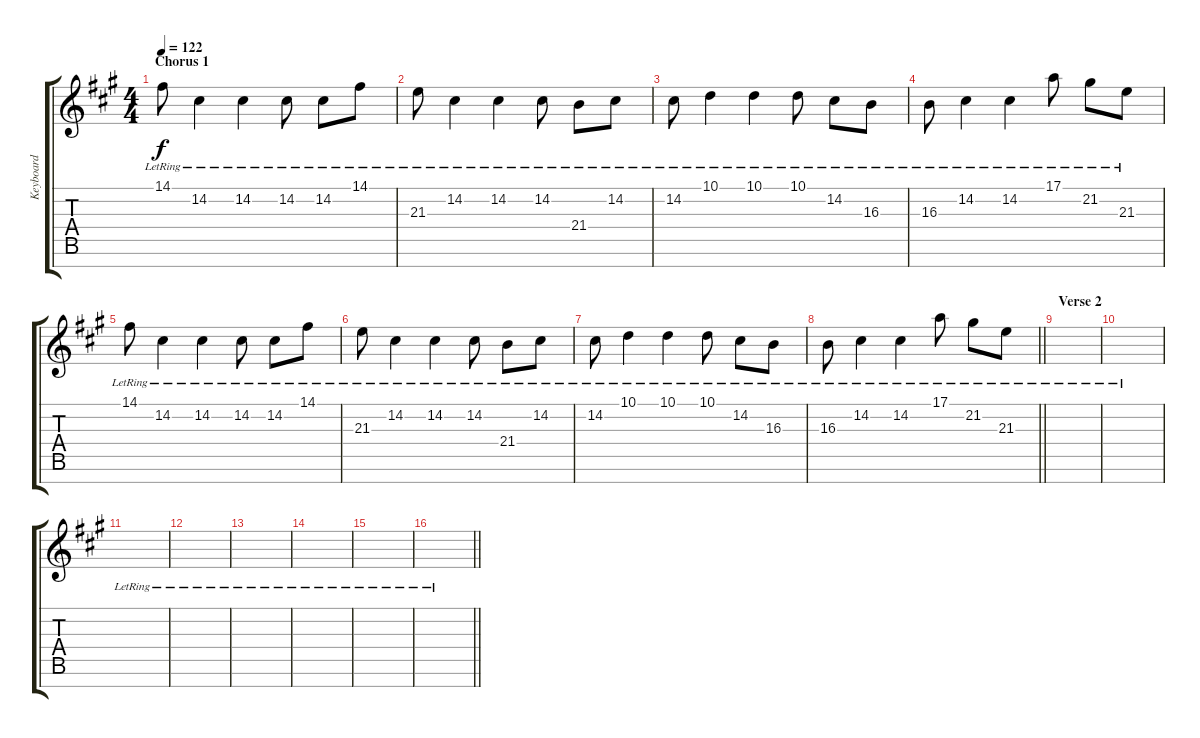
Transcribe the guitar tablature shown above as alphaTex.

\track ("Keyboard" "Keyboard") {instrument acousticgrandpiano}
\staff {score tabs}
\tuning (E4 B3 G3 D3 A2 E2 B1) {hide}
\ts (4 4)
\section ("" "Chorus 1")
\tempo 122
\clef g2
\ks f#minor
14.1{lr}.8{dy f} 14.2{lr}.4 14.2{lr}.4 14.2{lr}.8 14.2{lr}.8 14.1{lr}.8 |
21.3{lr}.8 14.2{lr}.4 14.2{lr}.4 14.2{lr}.8 21.4{lr}.8 14.2{lr}.8 |
14.2{lr}.8 10.1{lr}.4 10.1{lr}.4 10.1{lr}.8 14.2{lr}.8 16.3{lr}.8 |
16.3{lr}.8 14.2{lr}.4 14.2{lr}.4 17.1{lr}.8 21.2{lr}.8 21.3{lr}.8 |
14.1{lr}.8 14.2{lr}.4 14.2{lr}.4 14.2{lr}.8 14.2{lr}.8 14.1{lr}.8 |
21.3{lr}.8 14.2{lr}.4 14.2{lr}.4 14.2{lr}.8 21.4{lr}.8 14.2{lr}.8 |
14.2{lr}.8 10.1{lr}.4 10.1{lr}.4 10.1{lr}.8 14.2{lr}.8 16.3{lr}.8 |
\barLineRight lightlight
16.3{lr}.8 14.2{lr}.4 14.2{lr}.4 17.1{lr}.8 21.2{lr}.8 21.3{lr}.8 |
\section ("" "Verse 2")
|
|
|
|
|
|
|
\barLineRight lightlight
